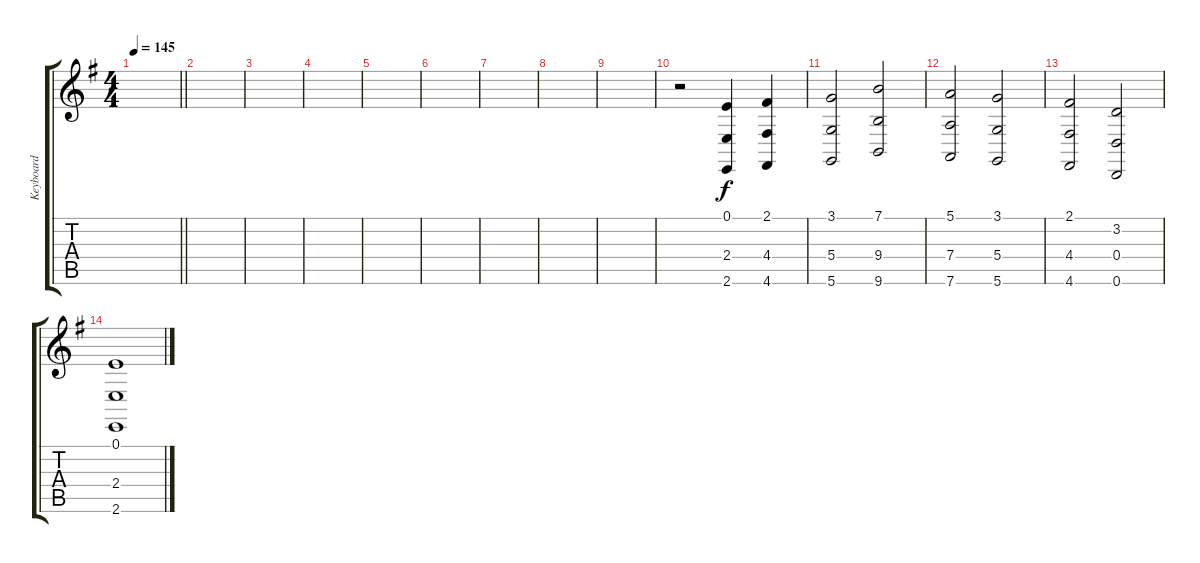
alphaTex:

\track ("Keyboard" "Keyboard") {instrument pad4choir}
\staff {score tabs}
\tuning (E4 B3 G3 D3 A2 D2) {hide}
\ts (4 4)
\tempo 145
\clef g2
\barLineRight lightlight
\ks eminor
|
|
|
|
|
|
|
|
|
r.2 (0.1 2.4 2.6).4 (2.1 4.4 4.6).4 |
(3.1 5.4 5.6).2 (7.1 9.4 9.6).2 |
(5.1 7.4 7.6).2 (3.1 5.4 5.6).2 |
(2.1 4.4 4.6).2 (3.2 0.4 0.6).2 |
(0.1 2.4 2.6).1
